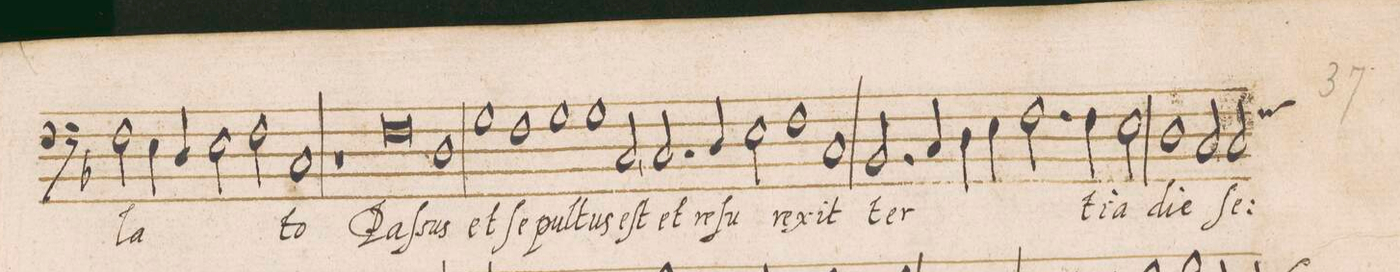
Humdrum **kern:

**kern	**text
*I"BASSUS	*
*clefF4	*
*k[b-]	*
*met(C)	*
*M2/1	*
2F\	-la-
4E\	.
4D/	.
2E\	.
2F\	.
=73-	=73-
1C	-to
1r	.
=74-	=74-
0F	Paſ-
=75-	=75-
1D	-sus
1G	et
=76-	=76-
1F	ſe-
1G	-pul-
=77-	=77-
1G	-tus
2C,/	eſt
2.C/	re-
=78-	=78-
4D/	-ſu-
2E\	.
1F	-re-
=79-	=79-
1C	-xit
2.BB-/	ter-
4C/	.
=80-	=80-
4D\	.
4E\	.
2.F\	.
4F\	-ti-
2E\	-a
=81-	=81-
1D	di-
2C/	-e
*custos:F	*
2C/	ſe-
=82-	=82-
*-	*-
